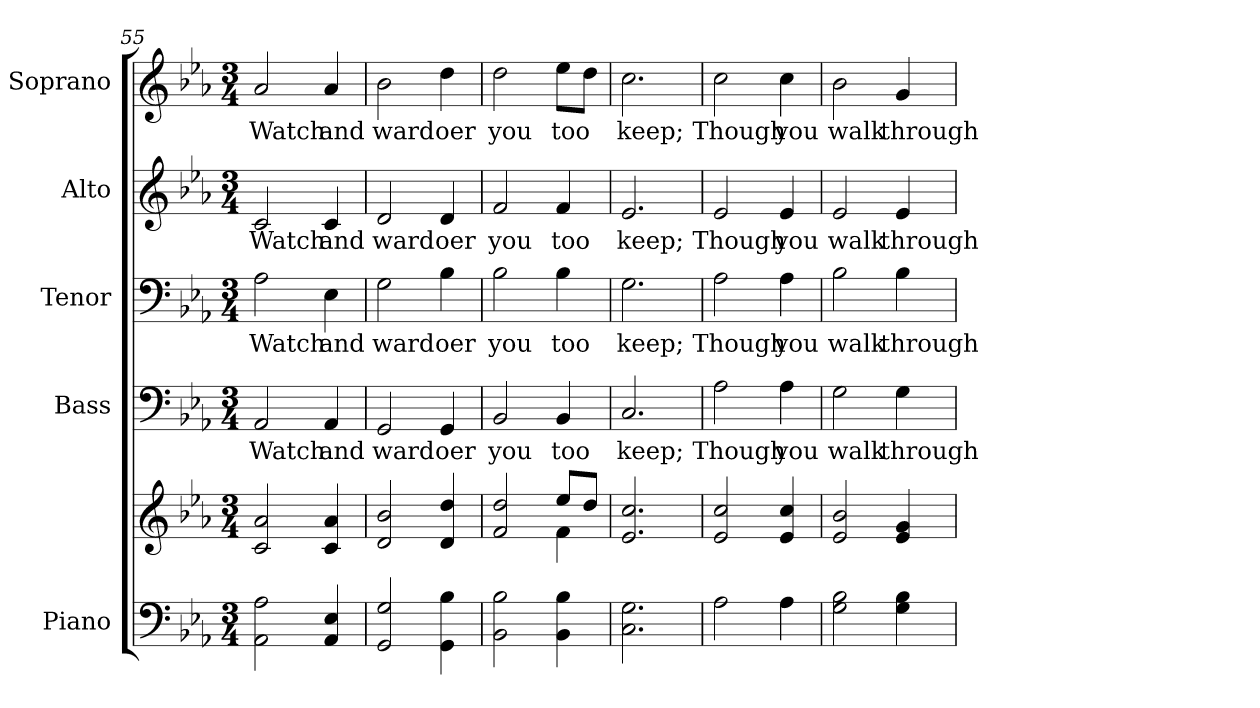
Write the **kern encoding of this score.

**kern	**kern	**kern	**text	**kern	**text	**kern	**text	**kern	**text
*part5	*part5	*part4	*part4	*part3	*part3	*part2	*part2	*part1	*part1
*staff6	*staff5	*staff4	*staff4	*staff3	*staff3	*staff2	*staff2	*staff1	*staff1
*I"Piano	*	*I"Bass	*	*I"Tenor	*	*I"Alto	*	*I"Soprano	*
*I'Pno.	*	*I'B.	*	*I'T.	*	*I'A.	*	*I'S.	*
*clefF4	*clefG2	*clefF4	*	*clefF4	*	*clefG2	*	*clefG2	*
*k[b-e-a-]	*k[b-e-a-]	*k[b-e-a-]	*	*k[b-e-a-]	*	*k[b-e-a-]	*	*k[b-e-a-]	*
*E-:	*E-:	*E-:	*	*E-:	*	*E-:	*	*E-:	*
*M3/4	*M3/4	*M3/4	*	*M3/4	*	*M3/4	*	*M3/4	*
=55	=55	=55	=55	=55	=55	=55	=55	=55	=55
!	!	!	!LO:LY:b:color=#000000	!	!	!	!	!	!
!	!	!	!	!	!LO:LY:b:color=#000000	!	!	!	!
!	!	!	!	!	!	!	!LO:LY:b:color=#000000	!	!
!	!	!	!	!	!	!	!	!	!LO:LY:b:color=#000000
2AA-i\ 2A-i	2ci/ 2a-i	2AA-i/	Watch	2A-i\	Watch	2ci/	Watch	2a-i/	Watch
!	!	!	!LO:LY:b:color=#000000	!	!	!	!	!	!
!	!	!	!	!	!LO:LY:b:color=#000000	!	!	!	!
!	!	!	!	!	!	!	!LO:LY:b:color=#000000	!	!
!	!	!	!	!	!	!	!	!	!LO:LY:b:color=#000000
4AA-i/ 4E-i	4ci/ 4a-i	4AA-i/	and	4E-i\	and	4ci/	and	4a-i/	and
=56	=56	=56	=56	=56	=56	=56	=56	=56	=56
!	!	!	!LO:LY:b:color=#000000	!	!	!	!	!	!
!	!	!	!	!	!LO:LY:b:color=#000000	!	!	!	!
!	!	!	!	!	!	!	!LO:LY:b:color=#000000	!	!
!	!	!	!	!	!	!	!	!	!LO:LY:b:color=#000000
2GGi/ 2Gi	2di/ 2b-i	2GGi/	ward	2Gi\	ward	2di/	ward	2b-i\	ward
!	!	!	!LO:LY:b:color=#000000	!	!	!	!	!	!
!	!	!	!	!	!LO:LY:b:color=#000000	!	!	!	!
!	!	!	!	!	!	!	!LO:LY:b:color=#000000	!	!
!	!	!	!	!	!	!	!	!	!LO:LY:b:color=#000000
4GGi\ 4B-i	4di/ 4ddi	4GGi/	oer	4B-i\	oer	4di/	oer	4ddi\	oer
=57	=57	=57	=57	=57	=57	=57	=57	=57	=57
*	*^	*	*	*	*	*	*	*	*
!	!	!	!	!LO:LY:b:color=#000000	!	!	!	!	!	!
!	!	!	!	!	!	!LO:LY:b:color=#000000	!	!	!	!
!	!	!	!	!	!	!	!	!LO:LY:b:color=#000000	!	!
!	!	!	!	!	!	!	!	!	!	!LO:LY:b:color=#000000
2BB-i\ 2B-i	2fi/ 2ddi	2ryy	2BB-i/	you	2B-i\	you	2fi/	you	2ddi\	you
!	!	!	!	!LO:LY:b:color=#000000	!	!	!	!	!	!
!	!	!	!	!	!	!LO:LY:b:color=#000000	!	!	!	!
!	!	!	!	!	!	!	!	!LO:LY:b:color=#000000	!	!
!	!	!	!	!	!	!	!	!	!	!LO:LY:b:color=#000000
4BB-i\ 4B-i	8ee-i/L	4fi\	4BB-i/	too	4B-i\	too	4fi/	too	8ee-i\L	too
.	8ddi/J	.	.	.	.	.	.	.	8ddi\J	.
*	*v	*v	*	*	*	*	*	*	*	*
=58	=58	=58	=58	=58	=58	=58	=58	=58	=58
!	!	!	!LO:LY:b:color=#000000	!	!	!	!	!	!
!	!	!	!	!	!LO:LY:b:color=#000000	!	!	!	!
!	!	!	!	!	!	!	!LO:LY:b:color=#000000	!	!
!	!	!	!	!	!	!	!	!	!LO:LY:b:color=#000000
2.Ci\ 2.Gi	2.e-i/ 2.cci	2.Ci/	keep;	2.Gi\	keep;	2.e-i/	keep;	2.cci\	keep;
!!LO:LB:g=z
=59	=59	=59	=59	=59	=59	=59	=59	=59	=59
!	!	!	!LO:LY:b:color=#000000	!	!	!	!	!	!
!	!	!	!	!	!LO:LY:b:color=#000000	!	!	!	!
!	!	!	!	!	!	!	!LO:LY:b:color=#000000	!	!
!	!	!	!	!	!	!	!	!	!LO:LY:b:color=#000000
2A-i\	2e-i/ 2cci	2A-i\	Though	2A-i\	Though	2e-i/	Though	2cci\	Though
!	!	!	!LO:LY:b:color=#000000	!	!	!	!	!	!
!	!	!	!	!	!LO:LY:b:color=#000000	!	!	!	!
!	!	!	!	!	!	!	!LO:LY:b:color=#000000	!	!
!	!	!	!	!	!	!	!	!	!LO:LY:b:color=#000000
4A-i\	4e-i/ 4cci	4A-i\	you	4A-i\	you	4e-i/	you	4cci\	you
=60	=60	=60	=60	=60	=60	=60	=60	=60	=60
!	!	!	!LO:LY:b:color=#000000	!	!	!	!	!	!
!	!	!	!	!	!LO:LY:b:color=#000000	!	!	!	!
!	!	!	!	!	!	!	!LO:LY:b:color=#000000	!	!
!	!	!	!	!	!	!	!	!	!LO:LY:b:color=#000000
2Gi\ 2B-i	2e-i/ 2b-i	2Gi\	walk	2B-i\	walk	2e-i/	walk	2b-i\	walk
!	!	!	!LO:LY:b:color=#000000	!	!	!	!	!	!
!	!	!	!	!	!LO:LY:b:color=#000000	!	!	!	!
!	!	!	!	!	!	!	!LO:LY:b:color=#000000	!	!
!	!	!	!	!	!	!	!	!	!LO:LY:b:color=#000000
4Gi\ 4B-i	4e-i/ 4gi	4Gi\	through	4B-i\	through	4e-i/	through	4gi/	through
=	=	=	=	=	=	=	=	=	=
*-	*-	*-	*-	*-	*-	*-	*-	*-	*-
